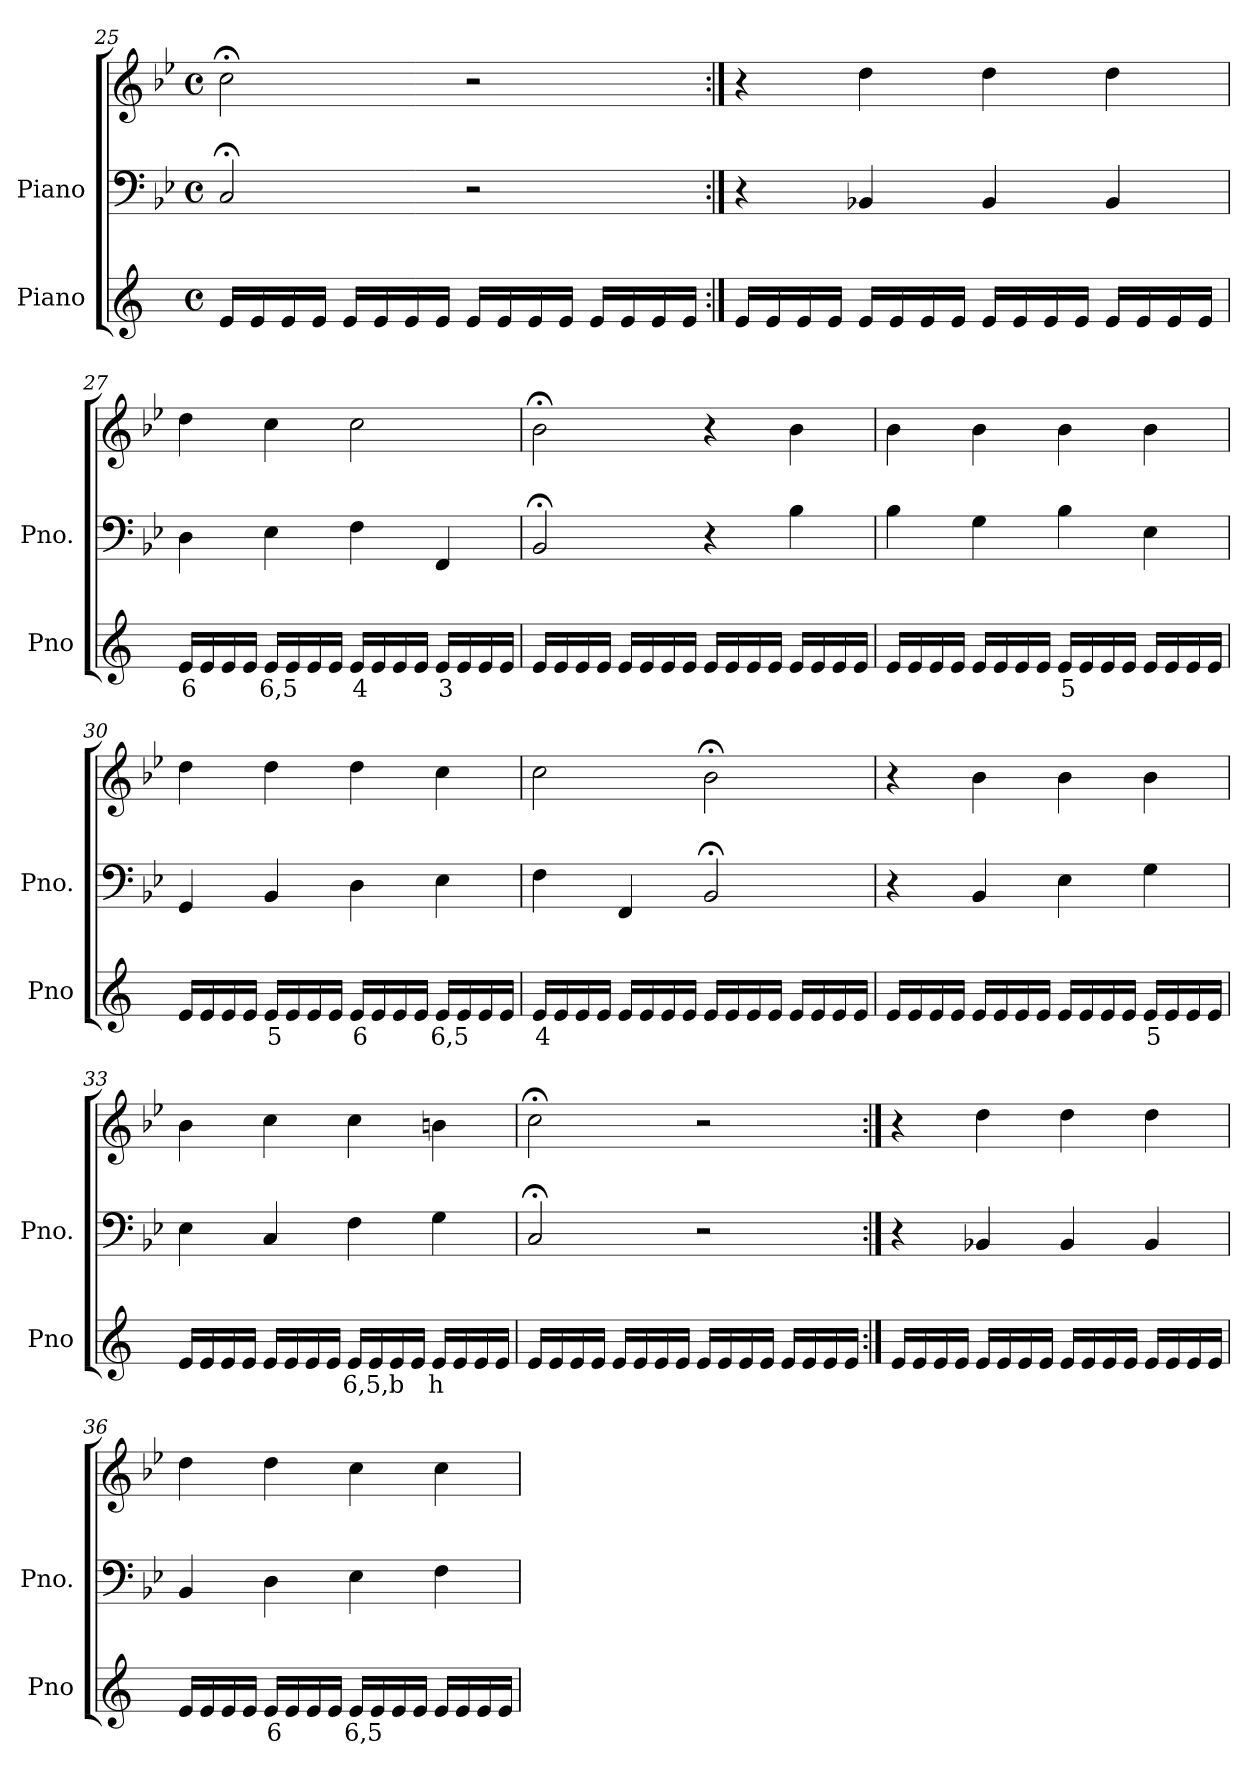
**kern	**text	**kern	**kern
*part2	*part2	*part1	*part1
*staff3	*staff3	*staff2	*staff1
*I"Piano	*	*I"Piano	*
*I'Pno	*	*I'Pno.	*
*clefG2	*	*clefF4	*clefG2
*k[]	*	*k[b-e-]	*k[b-e-]
*M4/4	*	*M4/4	*M4/4
*met(c)	*	*met(c)	*met(c)
=25	=25	=25	=25
16e/LL	.	2C;</	2cc;<\
16e/	.	.	.
16e/	.	.	.
16e/JJ	.	.	.
16e/LL	.	.	.
16e/	.	.	.
16e/	.	.	.
16e/JJ	.	.	.
16e/LL	.	2r	2r
16e/	.	.	.
16e/	.	.	.
16e/JJ	.	.	.
16e/LL	.	.	.
16e/	.	.	.
16e/	.	.	.
16e/JJ	.	.	.
=26:|!	=26:|!	=26:|!	=26:|!
16e/LL	.	4r	4r
16e/	.	.	.
16e/	.	.	.
16e/JJ	.	.	.
16e/LL	.	4BB-X/	4dd\
16e/	.	.	.
16e/	.	.	.
16e/JJ	.	.	.
16e/LL	.	4BB-/	4dd\
16e/	.	.	.
16e/	.	.	.
16e/JJ	.	.	.
16e/LL	.	4BB-/	4dd\
16e/	.	.	.
16e/	.	.	.
16e/JJ	.	.	.
=27	=27	=27	=27
!	!LO:LY:b	!	!
16e/LL	6	4D\	4dd\
16e/	.	.	.
16e/	.	.	.
16e/JJ	.	.	.
!	!LO:LY:b	!	!
16e/LL	6,5	4E-\	4cc\
16e/	.	.	.
16e/	.	.	.
16e/JJ	.	.	.
!	!LO:LY:b	!	!
16e/LL	4	4F\	2cc\
16e/	.	.	.
16e/	.	.	.
16e/JJ	.	.	.
!	!LO:LY:b	!	!
16e/LL	3	4FF/	.
16e/	.	.	.
16e/	.	.	.
16e/JJ	.	.	.
=28	=28	=28	=28
16e/LL	.	2BB-;</	2b-;<\
16e/	.	.	.
16e/	.	.	.
16e/JJ	.	.	.
16e/LL	.	.	.
16e/	.	.	.
16e/	.	.	.
16e/JJ	.	.	.
16e/LL	.	4r	4r
16e/	.	.	.
16e/	.	.	.
16e/JJ	.	.	.
16e/LL	.	4B-\	4b-\
16e/	.	.	.
16e/	.	.	.
16e/JJ	.	.	.
=29	=29	=29	=29
16e/LL	.	4B-\	4b-\
16e/	.	.	.
16e/	.	.	.
16e/JJ	.	.	.
16e/LL	.	4G\	4b-\
16e/	.	.	.
16e/	.	.	.
16e/JJ	.	.	.
!	!LO:LY:b	!	!
16e/LL	5	4B-\	4b-\
16e/	.	.	.
16e/	.	.	.
16e/JJ	.	.	.
16e/LL	.	4E-\	4b-\
16e/	.	.	.
16e/	.	.	.
16e/JJ	.	.	.
=30	=30	=30	=30
16e/LL	.	4GG/	4dd\
16e/	.	.	.
16e/	.	.	.
16e/JJ	.	.	.
!	!LO:LY:b	!	!
16e/LL	5	4BB-/	4dd\
16e/	.	.	.
16e/	.	.	.
16e/JJ	.	.	.
!	!LO:LY:b	!	!
16e/LL	6	4D\	4dd\
16e/	.	.	.
16e/	.	.	.
16e/JJ	.	.	.
!	!LO:LY:b	!	!
16e/LL	6,5	4E-\	4cc\
16e/	.	.	.
16e/	.	.	.
16e/JJ	.	.	.
=31	=31	=31	=31
!	!LO:LY:b	!	!
16e/LL	4	4F\	2cc\
16e/	.	.	.
16e/	.	.	.
16e/JJ	.	.	.
16e/LL	.	4FF/	.
16e/	.	.	.
16e/	.	.	.
16e/JJ	.	.	.
16e/LL	.	2BB-;</	2b-;<\
16e/	.	.	.
16e/	.	.	.
16e/JJ	.	.	.
16e/LL	.	.	.
16e/	.	.	.
16e/	.	.	.
16e/JJ	.	.	.
=32	=32	=32	=32
16e/LL	.	4r	4r
16e/	.	.	.
16e/	.	.	.
16e/JJ	.	.	.
16e/LL	.	4BB-/	4b-\
16e/	.	.	.
16e/	.	.	.
16e/JJ	.	.	.
16e/LL	.	4E-\	4b-\
16e/	.	.	.
16e/	.	.	.
16e/JJ	.	.	.
!	!LO:LY:b	!	!
16e/LL	5	4G\	4b-\
16e/	.	.	.
16e/	.	.	.
16e/JJ	.	.	.
=33	=33	=33	=33
16e/LL	.	4E-\	4b-\
16e/	.	.	.
16e/	.	.	.
16e/JJ	.	.	.
16e/LL	.	4C/	4cc\
16e/	.	.	.
16e/	.	.	.
16e/JJ	.	.	.
!	!LO:LY:b	!	!
16e/LL	6,5,b	4F\	4cc\
16e/	.	.	.
16e/	.	.	.
16e/JJ	.	.	.
!	!LO:LY:b	!	!
16e/LL	h	4G\	4bn\
16e/	.	.	.
16e/	.	.	.
16e/JJ	.	.	.
=34	=34	=34	=34
16e/LL	.	2C;</	2cc;<\
16e/	.	.	.
16e/	.	.	.
16e/JJ	.	.	.
16e/LL	.	.	.
16e/	.	.	.
16e/	.	.	.
16e/JJ	.	.	.
16e/LL	.	2r	2r
16e/	.	.	.
16e/	.	.	.
16e/JJ	.	.	.
16e/LL	.	.	.
16e/	.	.	.
16e/	.	.	.
16e/JJ	.	.	.
=35:|!	=35:|!	=35:|!	=35:|!
16e/LL	.	4r	4r
16e/	.	.	.
16e/	.	.	.
16e/JJ	.	.	.
16e/LL	.	4BB-X/	4dd\
16e/	.	.	.
16e/	.	.	.
16e/JJ	.	.	.
16e/LL	.	4BB-/	4dd\
16e/	.	.	.
16e/	.	.	.
16e/JJ	.	.	.
16e/LL	.	4BB-/	4dd\
16e/	.	.	.
16e/	.	.	.
16e/JJ	.	.	.
=36	=36	=36	=36
16e/LL	.	4BB-/	4dd\
16e/	.	.	.
16e/	.	.	.
16e/JJ	.	.	.
!	!LO:LY:b	!	!
16e/LL	6	4D\	4dd\
16e/	.	.	.
16e/	.	.	.
16e/JJ	.	.	.
!	!LO:LY:b	!	!
16e/LL	6,5	4E-\	4cc\
16e/	.	.	.
16e/	.	.	.
16e/JJ	.	.	.
16e/LL	.	4F\	4cc\
16e/	.	.	.
16e/	.	.	.
16e/JJ	.	.	.
=	=	=	=
*-	*-	*-	*-
